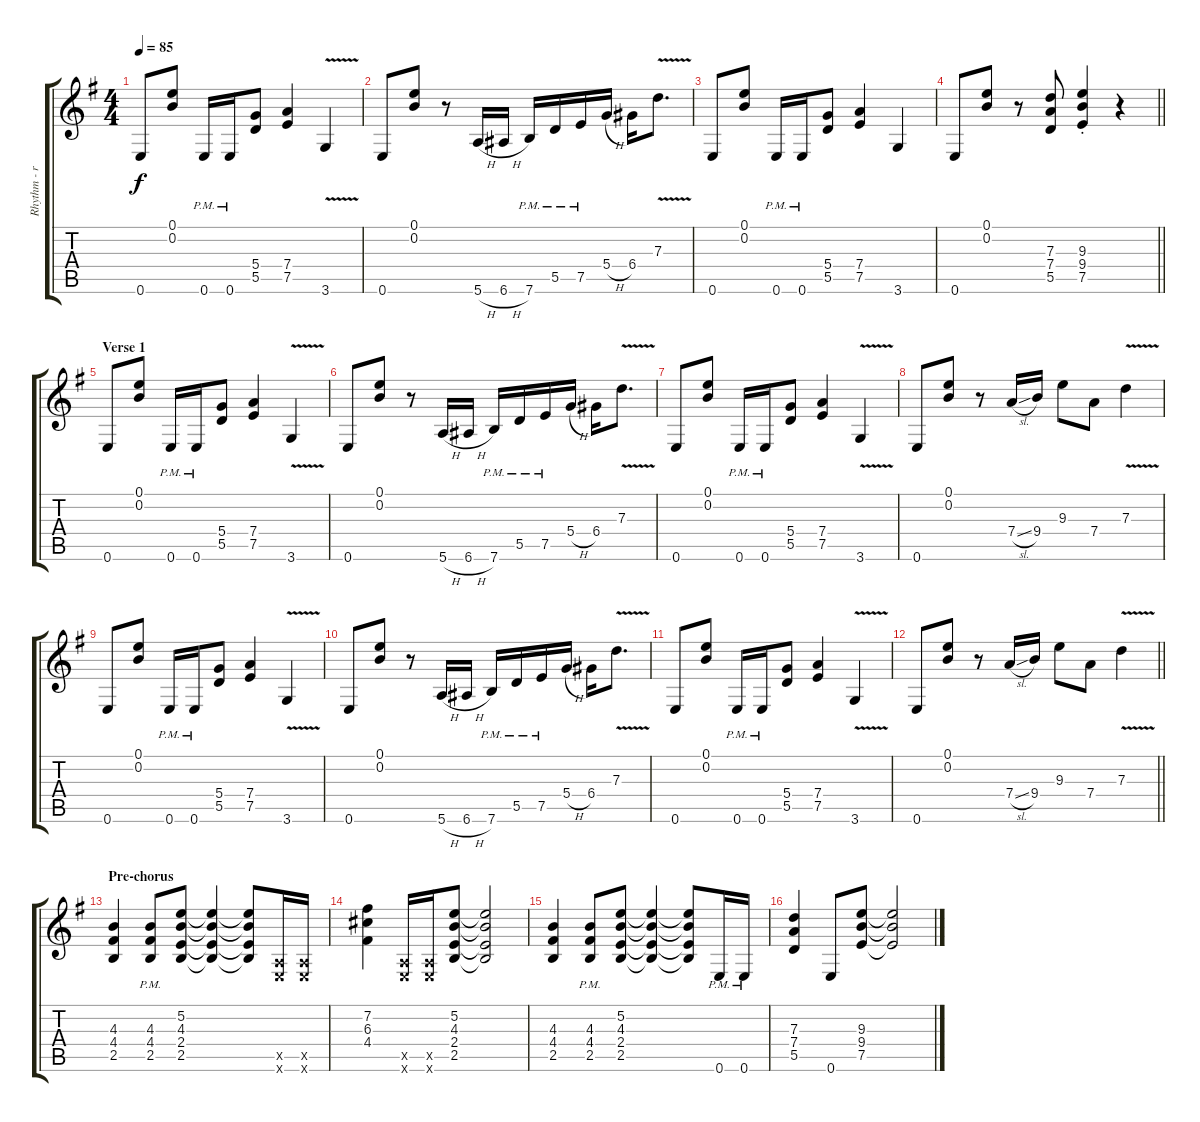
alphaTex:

\track ("Rhythm - right" "Rhythm - r") {instrument distortionguitar}
\staff {score tabs}
\tuning (E4 B3 G3 D3 A2 E2) {hide}
\ts (4 4)
\tempo 85
\clef g2
\ks g
0.6.8{dy f} (0.1 0.2).8 0.6{pm}.16 0.6{pm}.16 (5.4 5.5).8 (7.4 7.5).4 3.6{v}.4 |
0.6.8 (0.1 0.2).8 r.8 5.6{h}.16 6.6{h}.16 7.6{pm}.16 5.5{pm}.16 7.5{pm}.16 5.4{h}.16 6.4.16 7.3{v}.8{d} |
0.6.8 (0.1 0.2).8 0.6{pm}.16 0.6{pm}.16 (5.4 5.5).8 (7.4 7.5).4 3.6.4 |
\barLineRight lightlight
0.6.8 (0.1 0.2).8 r.8 (7.3 7.4 5.5).8 (9.3{st} 9.4{st} 7.5{st}).4 r.4 |
\section ("" "Verse 1")
0.6.8 (0.1 0.2).8 0.6{pm}.16 0.6{pm}.16 (5.4 5.5).8 (7.4 7.5).4 3.6{v}.4 |
0.6.8 (0.1 0.2).8 r.8 5.6{h}.16 6.6{h}.16 7.6{pm}.16 5.5{pm}.16 7.5{pm}.16 5.4{h}.16 6.4.16 7.3{v}.8{d} |
0.6.8 (0.1 0.2).8 0.6{pm}.16 0.6{pm}.16 (5.4 5.5).8 (7.4 7.5).4 3.6{v}.4 |
0.6.8 (0.1 0.2).8 r.8 7.4{sl}.16 9.4.16 9.3.8 7.4.8 7.3{v}.4 |
0.6.8 (0.1 0.2).8 0.6{pm}.16 0.6{pm}.16 (5.4 5.5).8 (7.4 7.5).4 3.6{v}.4 |
0.6.8 (0.1 0.2).8 r.8 5.6{h}.16 6.6{h}.16 7.6{pm}.16 5.5{pm}.16 7.5{pm}.16 5.4{h}.16 6.4.16 7.3{v}.8{d} |
0.6.8 (0.1 0.2).8 0.6{pm}.16 0.6{pm}.16 (5.4 5.5).8 (7.4 7.5).4 3.6{v}.4 |
\barLineRight lightlight
0.6.8 (0.1 0.2).8 r.8 7.4{sl}.16 9.4.16 9.3.8 7.4.8 7.3{v}.4 |
\section ("" "Pre-chorus")
(4.3 4.4 2.5).4 (4.3{pm} 4.4{pm} 2.5{pm}).8 (5.2 4.3 2.4 2.5).8 (5.2{t} 4.3{t} 2.4{t} 2.5{t}).4 (5.2{t} 4.3{t} 2.4{t} 2.5{t}).8 (0.5{x} 0.6{x}).16 (0.5{x} 0.6{x}).16 |
(7.2 6.3 4.4).4 (0.5{x} 0.6{x}).16 (0.5{x} 0.6{x}).16 (5.2 4.3 2.4 2.5).8 (5.2{t} 4.3{t} 2.4{t} 2.5{t}).2 |
(4.3 4.4 2.5).4 (4.3{pm} 4.4{pm} 2.5{pm}).8 (5.2 4.3 2.4 2.5).8 (5.2{t} 4.3{t} 2.4{t} 2.5{t}).4 (5.2{t} 4.3{t} 2.4{t} 2.5{t}).8 0.6{pm}.16 0.6{pm}.16 |
(7.3 7.4 5.5).4 0.6.8 (9.3 9.4 7.5).8 (9.3{t} 9.4{t} 7.5{t}).2
